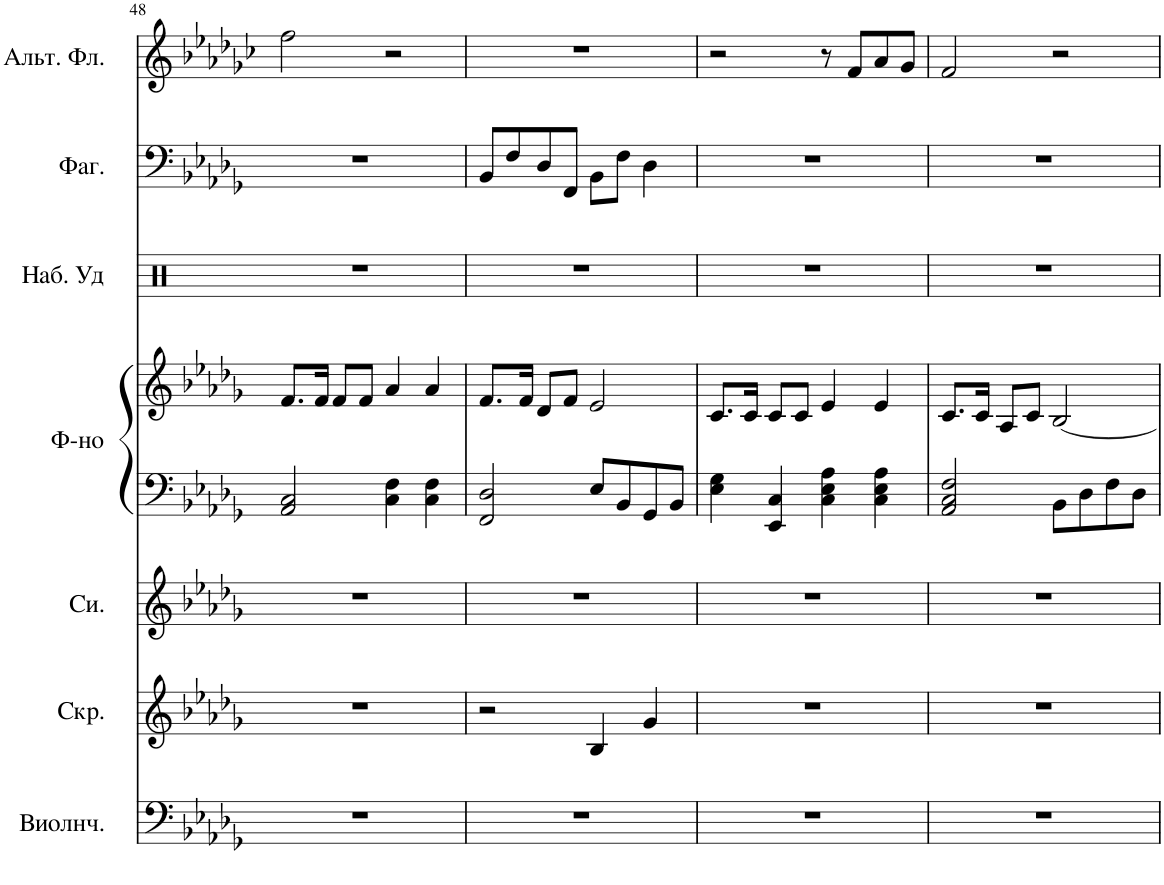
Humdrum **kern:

**kern	**kern	**kern	**kern	**kern	**kern	**kern	**kern
*part7	*part6	*part5	*part4	*part4	*part3	*part2	*part1
*staff8	*staff7	*staff6	*staff5	*staff4	*staff3	*staff2	*staff1
*I"Виолончель	*I"Скрипка	*I"Ситар	*I"Фортепиано	*	*I"Набор ударных	*I"Фагот	*I"Альтовая флейта
!!LO:PB:g=z
*clefF4	*clefG2	*clefG2	*clefF4	*clefG2	*clefX	*clefF4	*clefG2
*	*	*	*	*	*	*	*Trd3c5
*k[b-e-a-d-g-]	*k[b-e-a-d-g-]	*k[b-e-a-d-g-]	*k[b-e-a-d-g-]	*k[b-e-a-d-g-]	*k[]	*k[b-e-a-d-g-]	*k[b-e-a-d-g-c-]
*M4/4	*M4/4	*M4/4	*M4/4	*M4/4	*M4/4	*M4/4	*M4/4
=48	=48	=48	=48	=48	=48	=48	=48
1r	1r	1r	2AA-/ 2C/	8.f/L	1r	1r	2ff\
.	.	.	.	16f/Jk	.	.	.
.	.	.	.	8f/L	.	.	.
.	.	.	.	8f/J	.	.	.
.	.	.	4C\ 4F\	4a-/	.	.	2r
.	.	.	4C\ 4F\	4a-/	.	.	.
=49	=49	=49	=49	=49	=49	=49	=49
1r	2r	1r	2FF/ 2D-/	8.f/L	1r	8BB-/L	1r
.	.	.	.	.	.	8F/	.
.	.	.	.	16f/Jk	.	.	.
.	.	.	.	8d-/L	.	8D-/	.
.	.	.	.	8f/J	.	8FF/J	.
.	4B-/	.	8E-/L	2e-/	.	8BB-\L	.
.	.	.	8BB-/	.	.	8F\J	.
.	4g-/	.	8GG-/	.	.	4D-\	.
.	.	.	8BB-/J	.	.	.	.
=50	=50	=50	=50	=50	=50	=50	=50
1r	1r	1r	4E-\ 4G-\	8.c/L	1r	1r	2r
.	.	.	.	16c/Jk	.	.	.
.	.	.	4EE-/ 4C/	8c/L	.	.	.
.	.	.	.	8c/J	.	.	.
.	.	.	4C\ 4E-\ 4A-\	4e-/	.	.	8r
.	.	.	.	.	.	.	8f/L
.	.	.	4C\ 4E-\ 4A-\	4e-/	.	.	8a-/
.	.	.	.	.	.	.	8g-/J
=51	=51	=51	=51	=51	=51	=51	=51
1r	1r	1r	2AA-/ 2C/ 2F/	8.c/L	1r	1r	2f/
.	.	.	.	16c/Jk	.	.	.
.	.	.	.	8A-/L	.	.	.
.	.	.	.	8c/J	.	.	.
.	.	.	8BB-\L	[2B-/	.	.	2r
.	.	.	8D-\	.	.	.	.
.	.	.	8F\	.	.	.	.
.	.	.	8D-\J	.	.	.	.
=	=	=	=	=	=	=	=
*-	*-	*-	*-	*-	*-	*-	*-
